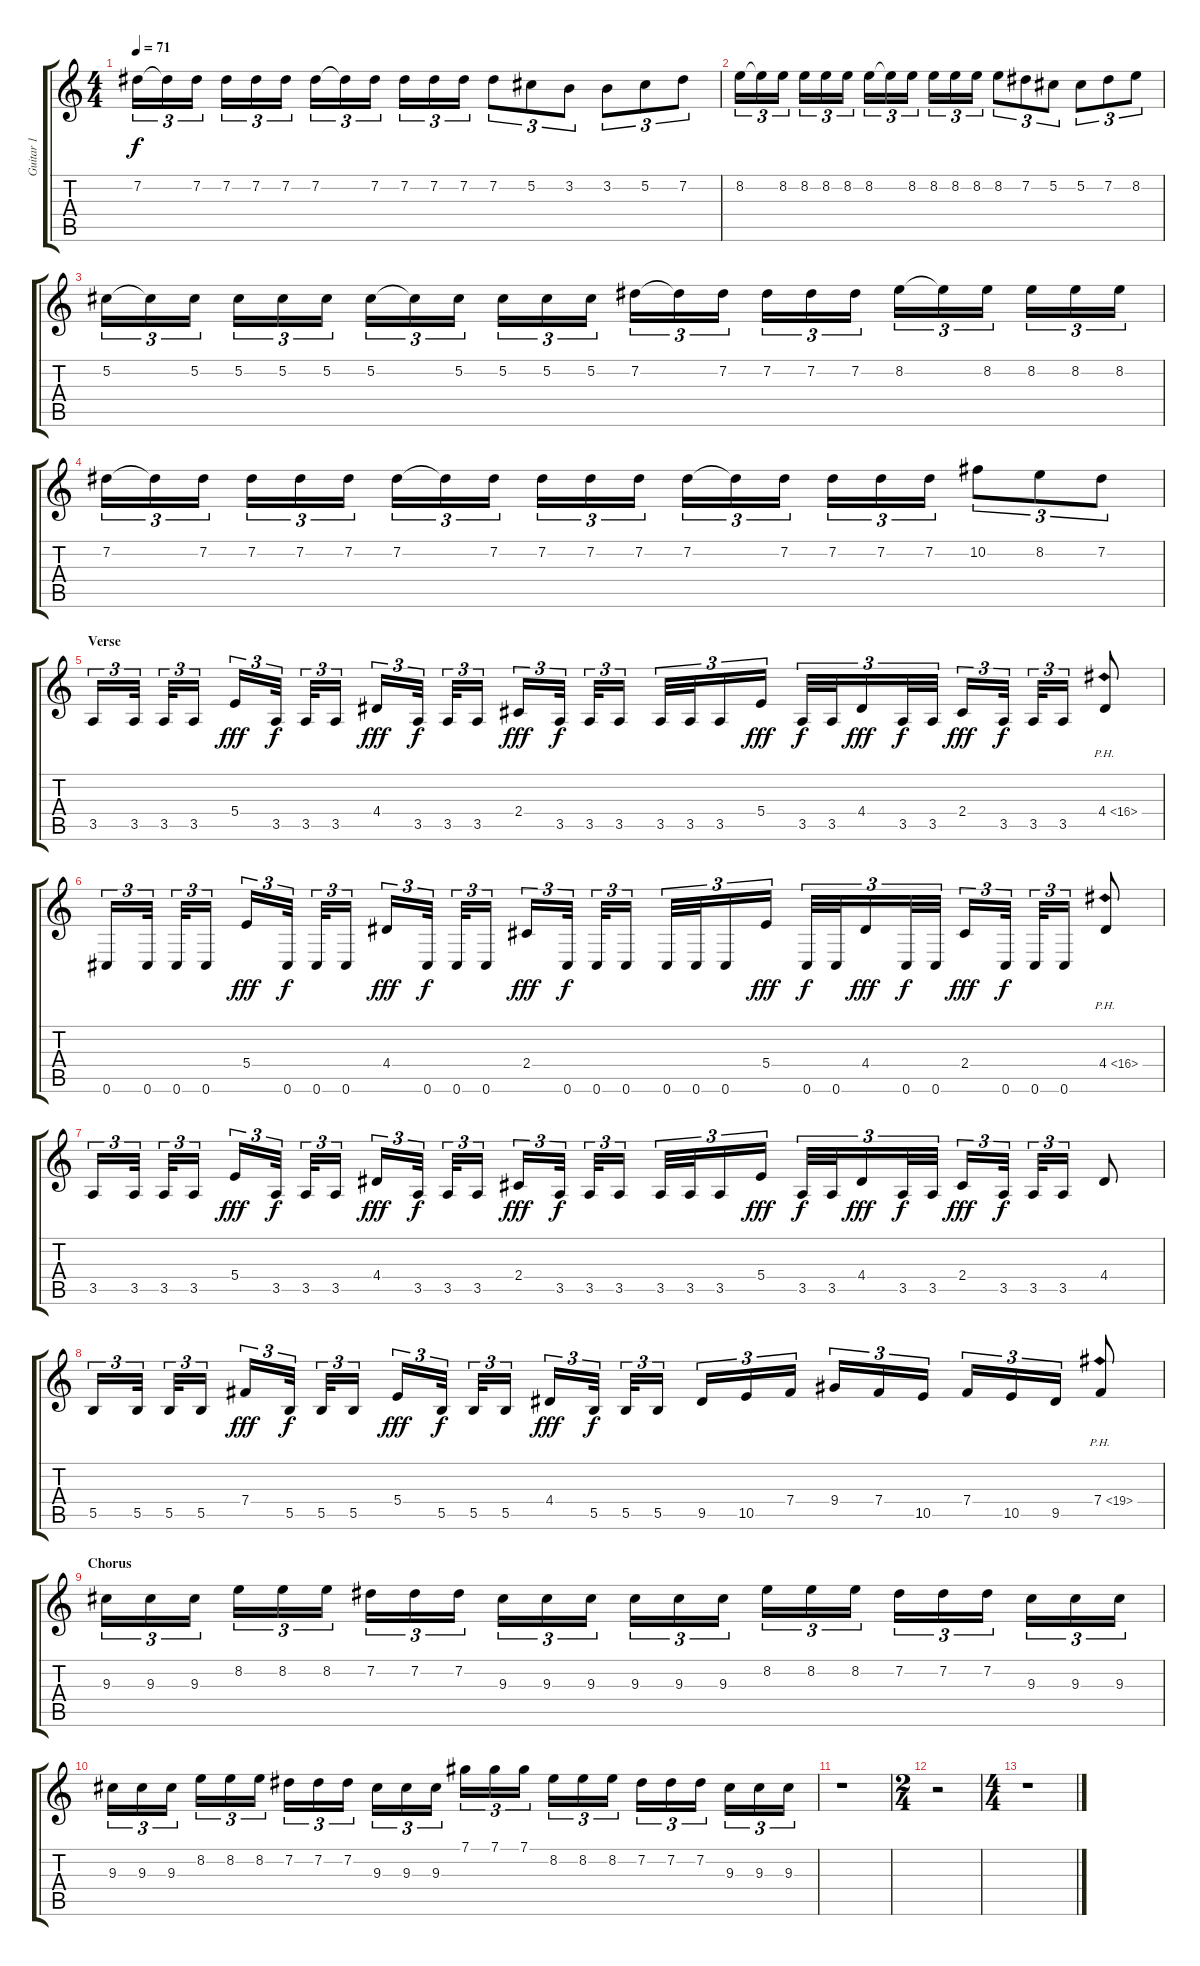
\track ("Guitar 1" "Guitar 1") {instrument distortionguitar}
\staff {score tabs}
\tuning (Db4 Ab3 E3 B2 Gb2 Db2) {hide}
\ts (4 4)
\tempo 71
\clef g2
\ks c
7.2.16{tu (3 2) dy f} 7.2{t}.16{tu (3 2)} 7.2.16{tu (3 2)} 7.2.16{tu (3 2)} 7.2.16{tu (3 2)} 7.2.16{tu (3 2)} 7.2.16{tu (3 2)} 7.2{t}.16{tu (3 2)} 7.2.16{tu (3 2)} 7.2.16{tu (3 2)} 7.2.16{tu (3 2)} 7.2.16{tu (3 2)} 7.2.8{tu (3 2)} 5.2.8{tu (3 2)} 3.2.8{tu (3 2)} 3.2.8{tu (3 2)} 5.2.8{tu (3 2)} 7.2.8{tu (3 2)} |
8.2.16{tu (3 2)} 8.2{t}.16{tu (3 2)} 8.2.16{tu (3 2)} 8.2.16{tu (3 2)} 8.2.16{tu (3 2)} 8.2.16{tu (3 2)} 8.2.16{tu (3 2)} 8.2{t}.16{tu (3 2)} 8.2.16{tu (3 2)} 8.2.16{tu (3 2)} 8.2.16{tu (3 2)} 8.2.16{tu (3 2)} 8.2.8{tu (3 2)} 7.2.8{tu (3 2)} 5.2.8{tu (3 2)} 5.2.8{tu (3 2)} 7.2.8{tu (3 2)} 8.2.8{tu (3 2)} |
5.2.16{tu (3 2)} 5.2{t}.16{tu (3 2)} 5.2.16{tu (3 2)} 5.2.16{tu (3 2)} 5.2.16{tu (3 2)} 5.2.16{tu (3 2)} 5.2.16{tu (3 2)} 5.2{t}.16{tu (3 2)} 5.2.16{tu (3 2)} 5.2.16{tu (3 2)} 5.2.16{tu (3 2)} 5.2.16{tu (3 2)} 7.2.16{tu (3 2)} 7.2{t}.16{tu (3 2)} 7.2.16{tu (3 2)} 7.2.16{tu (3 2)} 7.2.16{tu (3 2)} 7.2.16{tu (3 2)} 8.2.16{tu (3 2)} 8.2{t}.16{tu (3 2)} 8.2.16{tu (3 2)} 8.2.16{tu (3 2)} 8.2.16{tu (3 2)} 8.2.16{tu (3 2)} |
7.2.16{tu (3 2)} 7.2{t}.16{tu (3 2)} 7.2.16{tu (3 2)} 7.2.16{tu (3 2)} 7.2.16{tu (3 2)} 7.2.16{tu (3 2)} 7.2.16{tu (3 2)} 7.2{t}.16{tu (3 2)} 7.2.16{tu (3 2)} 7.2.16{tu (3 2)} 7.2.16{tu (3 2)} 7.2.16{tu (3 2)} 7.2.16{tu (3 2)} 7.2{t}.16{tu (3 2)} 7.2.16{tu (3 2)} 7.2.16{tu (3 2)} 7.2.16{tu (3 2)} 7.2.16{tu (3 2)} 10.2.8{tu (3 2)} 8.2.8{tu (3 2)} 7.2.8{tu (3 2)} |
\section ("" "Verse")
3.5.16{tu (3 2)} 3.5.32{tu (3 2)} 3.5.32{tu (3 2)} 3.5.16{tu (3 2)} 5.4.16{tu (3 2) dy fff} 3.5.32{tu (3 2) dy f} 3.5.32{tu (3 2)} 3.5.16{tu (3 2)} 4.4.16{tu (3 2) dy fff} 3.5.32{tu (3 2) dy f} 3.5.32{tu (3 2)} 3.5.16{tu (3 2)} 2.4.16{tu (3 2) dy fff} 3.5.32{tu (3 2) dy f} 3.5.32{tu (3 2)} 3.5.16{tu (3 2)} 3.5.32{tu (3 2)} 3.5.32{tu (3 2)} 3.5.16{tu (3 2)} 5.4.16{tu (3 2) dy fff} 3.5.32{tu (3 2) dy f} 3.5.32{tu (3 2)} 4.4.16{tu (3 2) dy fff} 3.5.32{tu (3 2) dy f} 3.5.32{tu (3 2)} 2.4.16{tu (3 2) dy fff} 3.5.32{tu (3 2) dy f} 3.5.32{tu (3 2)} 3.5.16{tu (3 2)} 4.4{ph 12}.8 |
0.6.16{tu (3 2)} 0.6.32{tu (3 2)} 0.6.32{tu (3 2)} 0.6.16{tu (3 2)} 5.4.16{tu (3 2) dy fff} 0.6.32{tu (3 2) dy f} 0.6.32{tu (3 2)} 0.6.16{tu (3 2)} 4.4.16{tu (3 2) dy fff} 0.6.32{tu (3 2) dy f} 0.6.32{tu (3 2)} 0.6.16{tu (3 2)} 2.4.16{tu (3 2) dy fff} 0.6.32{tu (3 2) dy f} 0.6.32{tu (3 2)} 0.6.16{tu (3 2)} 0.6.32{tu (3 2)} 0.6.32{tu (3 2)} 0.6.16{tu (3 2)} 5.4.16{tu (3 2) dy fff} 0.6.32{tu (3 2) dy f} 0.6.32{tu (3 2)} 4.4.16{tu (3 2) dy fff} 0.6.32{tu (3 2) dy f} 0.6.32{tu (3 2)} 2.4.16{tu (3 2) dy fff} 0.6.32{tu (3 2) dy f} 0.6.32{tu (3 2)} 0.6.16{tu (3 2)} 4.4{ph 12}.8 |
3.5.16{tu (3 2)} 3.5.32{tu (3 2)} 3.5.32{tu (3 2)} 3.5.16{tu (3 2)} 5.4.16{tu (3 2) dy fff} 3.5.32{tu (3 2) dy f} 3.5.32{tu (3 2)} 3.5.16{tu (3 2)} 4.4.16{tu (3 2) dy fff} 3.5.32{tu (3 2) dy f} 3.5.32{tu (3 2)} 3.5.16{tu (3 2)} 2.4.16{tu (3 2) dy fff} 3.5.32{tu (3 2) dy f} 3.5.32{tu (3 2)} 3.5.16{tu (3 2)} 3.5.32{tu (3 2)} 3.5.32{tu (3 2)} 3.5.16{tu (3 2)} 5.4.16{tu (3 2) dy fff} 3.5.32{tu (3 2) dy f} 3.5.32{tu (3 2)} 4.4.16{tu (3 2) dy fff} 3.5.32{tu (3 2) dy f} 3.5.32{tu (3 2)} 2.4.16{tu (3 2) dy fff} 3.5.32{tu (3 2) dy f} 3.5.32{tu (3 2)} 3.5.16{tu (3 2)} 4.4.8 |
5.5.16{tu (3 2)} 5.5.32{tu (3 2)} 5.5.32{tu (3 2)} 5.5.16{tu (3 2)} 7.4.16{tu (3 2) dy fff} 5.5.32{tu (3 2) dy f} 5.5.32{tu (3 2)} 5.5.16{tu (3 2)} 5.4.16{tu (3 2) dy fff} 5.5.32{tu (3 2) dy f} 5.5.32{tu (3 2)} 5.5.16{tu (3 2)} 4.4.16{tu (3 2) dy fff} 5.5.32{tu (3 2) dy f} 5.5.32{tu (3 2)} 5.5.16{tu (3 2)} 9.5.16{tu (3 2)} 10.5.16{tu (3 2)} 7.4.16{tu (3 2)} 9.4.16{tu (3 2)} 7.4.16{tu (3 2)} 10.5.16{tu (3 2)} 7.4.16{tu (3 2)} 10.5.16{tu (3 2)} 9.5.16{tu (3 2)} 7.4{ph 12}.8 |
\section ("" "Chorus")
9.3.16{tu (3 2)} 9.3.16{tu (3 2)} 9.3.16{tu (3 2)} 8.2.16{tu (3 2)} 8.2.16{tu (3 2)} 8.2.16{tu (3 2)} 7.2.16{tu (3 2)} 7.2.16{tu (3 2)} 7.2.16{tu (3 2)} 9.3.16{tu (3 2)} 9.3.16{tu (3 2)} 9.3.16{tu (3 2)} 9.3.16{tu (3 2)} 9.3.16{tu (3 2)} 9.3.16{tu (3 2)} 8.2.16{tu (3 2)} 8.2.16{tu (3 2)} 8.2.16{tu (3 2)} 7.2.16{tu (3 2)} 7.2.16{tu (3 2)} 7.2.16{tu (3 2)} 9.3.16{tu (3 2)} 9.3.16{tu (3 2)} 9.3.16{tu (3 2)} |
9.3.16{tu (3 2)} 9.3.16{tu (3 2)} 9.3.16{tu (3 2)} 8.2.16{tu (3 2)} 8.2.16{tu (3 2)} 8.2.16{tu (3 2)} 7.2.16{tu (3 2)} 7.2.16{tu (3 2)} 7.2.16{tu (3 2)} 9.3.16{tu (3 2)} 9.3.16{tu (3 2)} 9.3.16{tu (3 2)} 7.1.16{tu (3 2)} 7.1.16{tu (3 2)} 7.1.16{tu (3 2)} 8.2.16{tu (3 2)} 8.2.16{tu (3 2)} 8.2.16{tu (3 2)} 7.2.16{tu (3 2)} 7.2.16{tu (3 2)} 7.2.16{tu (3 2)} 9.3.16{tu (3 2)} 9.3.16{tu (3 2)} 9.3.16{tu (3 2)} |
r.1 |
\ts (2 4)
r.2 |
\ts (4 4)
r.1
